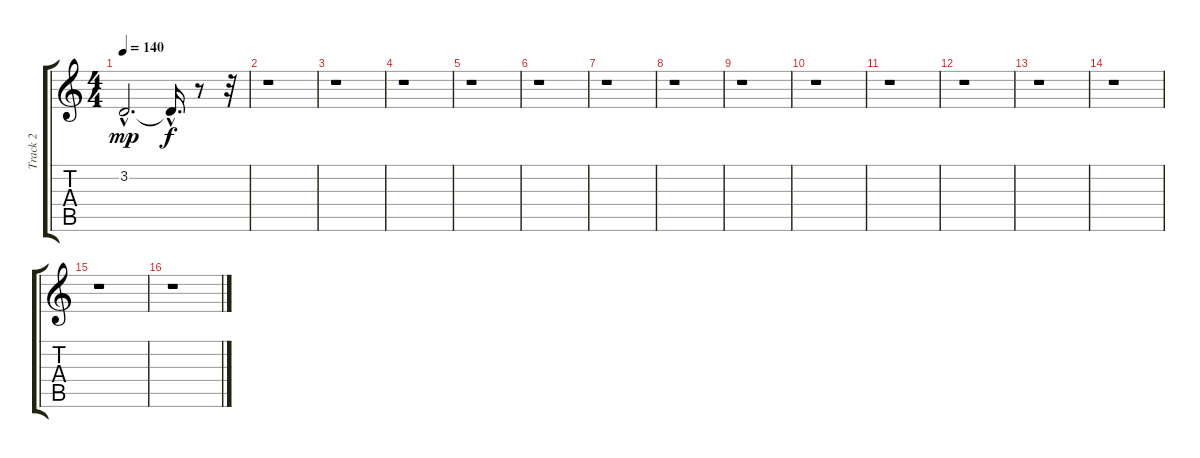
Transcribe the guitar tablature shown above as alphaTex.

\track ("Track 2" "Track 2") {instrument shanai}
\staff {score tabs}
\tuning (E4 B3 G3 D3 A2 E2) {hide}
\ts (4 4)
\tempo 140
\clef g2
\ks c
3.2{hac}.2{d dy mp} 3.2{hac t}.16{d dy f} r.8 r.32 |
r.1 |
r.1 |
r.1 |
r.1 |
r.1 |
r.1 |
r.1 |
r.1 |
r.1 |
r.1 |
r.1 |
r.1 |
r.1 |
r.1 |
r.1
